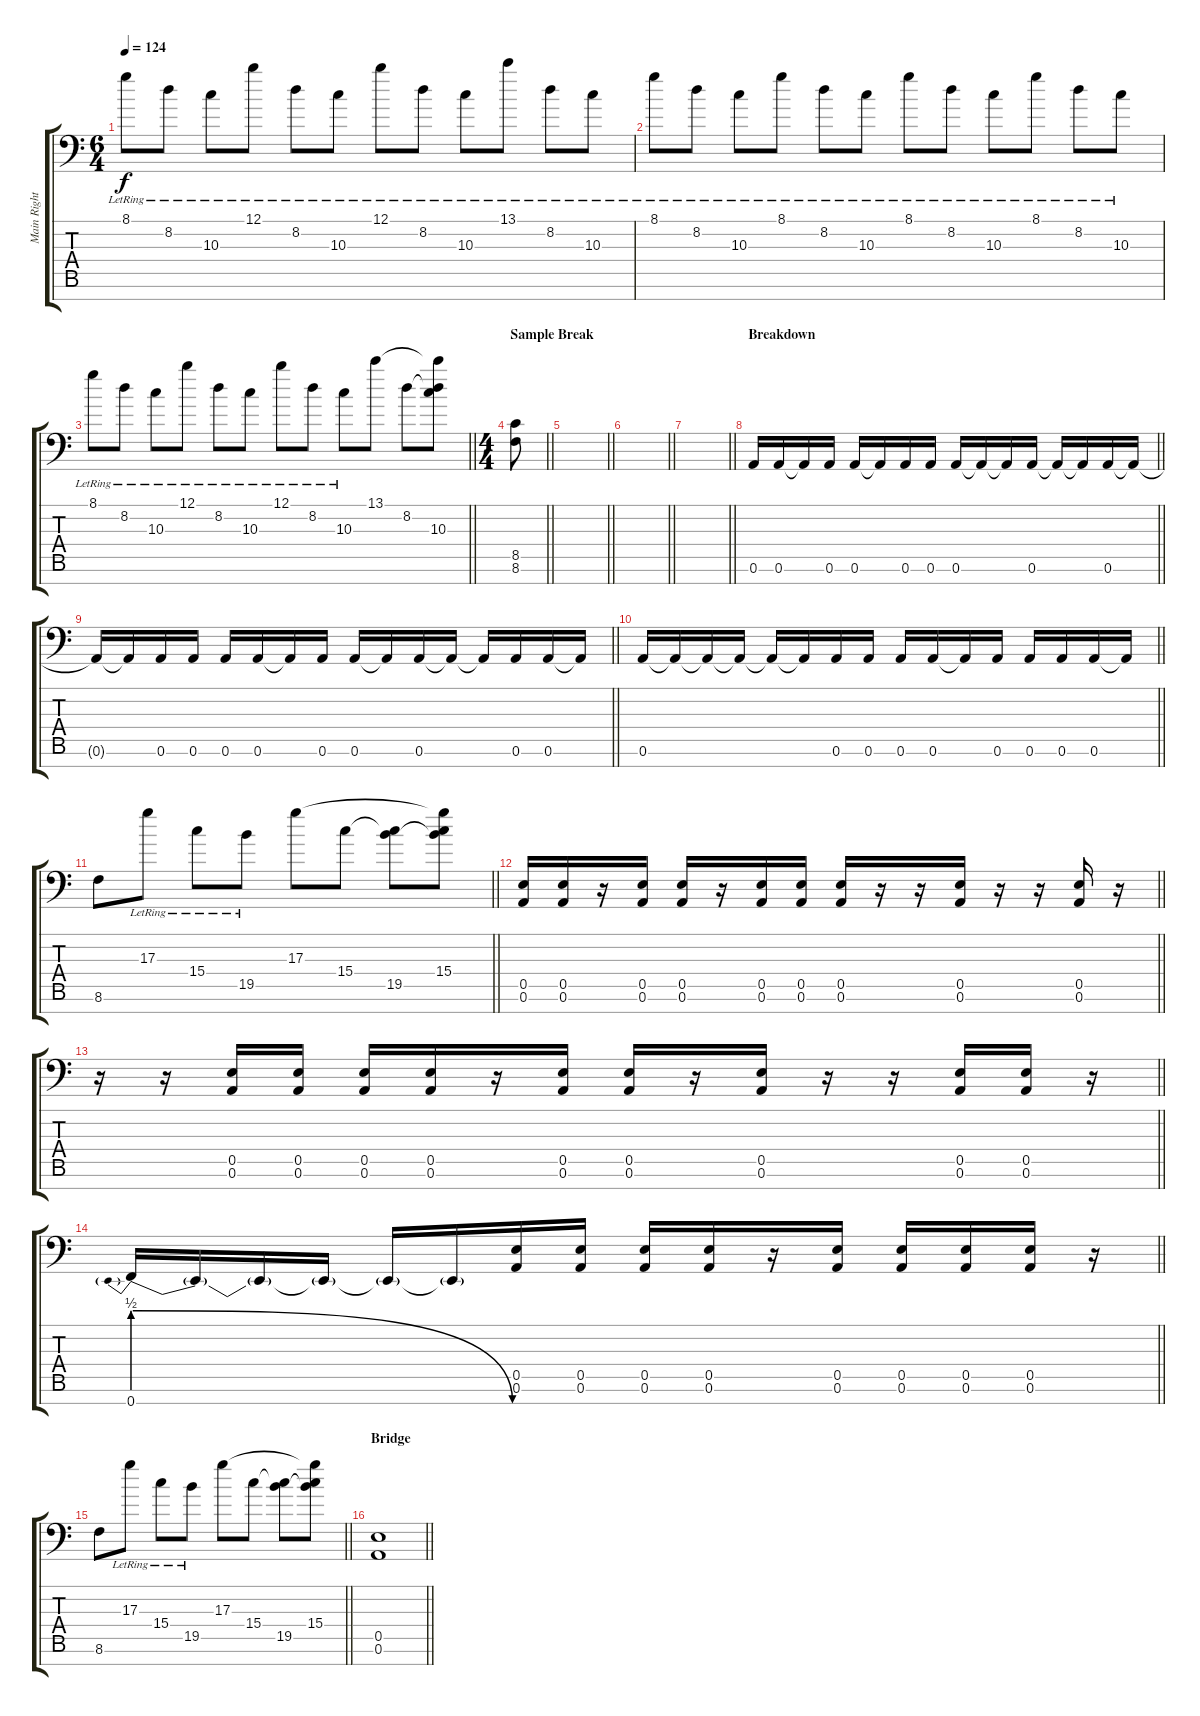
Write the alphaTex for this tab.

\track ("Main Right" "Main Right") {instrument distortionguitar}
\staff {score tabs}
\tuning (B3 Gb3 D3 A2 E2 A1 E1) {hide}
\ts (6 4)
\tempo 124
\clef f4
\ks c
8.1{lr}.8{dy f} 8.2{lr}.8 10.3{lr}.8 12.1{lr}.8 8.2{lr}.8 10.3{lr}.8 12.1{lr}.8 8.2{lr}.8 10.3{lr}.8 13.1{lr}.8 8.2{lr}.8 10.3{lr}.8 |
8.1{lr}.8 8.2{lr}.8 10.3{lr}.8 8.1{lr}.8 8.2{lr}.8 10.3{lr}.8 8.1{lr}.8 8.2{lr}.8 10.3{lr}.8 8.1{lr}.8 8.2{lr}.8 10.3{lr}.8 |
\barLineRight lightlight
8.1{lr}.8 8.2{lr}.8 10.3{lr}.8 12.1{lr}.8 8.2{lr}.8 10.3{lr}.8 12.1{lr}.8 8.2{lr}.8 10.3{lr}.8 13.1.8 8.2.8 (13.1{t} 8.2{t} 10.3).8 |
\ts (4 4)
\section ("" "Sample Break")
\barLineRight lightlight
(8.5 8.6).8 |
\barLineRight lightlight
|
\barLineRight lightlight
|
\barLineRight lightlight
|
\section ("" "Breakdown")
\barLineRight lightlight
0.6.16 0.6.16 0.6{t}.16 0.6.16 0.6.16 0.6{t}.16 0.6.16 0.6.16 0.6.16 0.6{t}.16 0.6{t}.16 0.6.16 0.6{t}.16 0.6{t}.16 0.6.16 0.6{t}.16 |
\barLineRight lightlight
0.6{t}.16 0.6{t}.16 0.6.16 0.6.16 0.6.16 0.6.16 0.6{t}.16 0.6.16 0.6.16 0.6{t}.16 0.6.16 0.6{t}.16 0.6{t}.16 0.6.16 0.6.16 0.6{t}.16 |
\barLineRight lightlight
0.6.16 0.6{t}.16 0.6{t}.16 0.6{t}.16 0.6{t}.16 0.6{t}.16 0.6.16 0.6.16 0.6.16 0.6.16 0.6{t}.16 0.6.16 0.6.16 0.6.16 0.6.16 0.6{t}.16 |
\barLineRight lightlight
8.6.8 17.3{lr}.8 15.4{lr}.8 19.5{lr}.8 17.3.8 15.4.8 (15.4{t} 19.5).8 (17.3{t} 15.4 19.5{t}).8 |
\barLineRight lightlight
(0.5 0.6).16 (0.5 0.6).16 r.16 (0.5 0.6).16 (0.5 0.6).16 r.16 (0.5 0.6).16 (0.5 0.6).16 (0.5 0.6).16 r.16 r.16 (0.5 0.6).16 r.16 r.16 (0.5 0.6).16 r.16 |
\barLineRight lightlight
r.16 r.16 (0.5 0.6).16 (0.5 0.6).16 (0.5 0.6).16 (0.5 0.6).16 r.16 (0.5 0.6).16 (0.5 0.6).16 r.16 (0.5 0.6).16 r.16 r.16 (0.5 0.6).16 (0.5 0.6).16 r.16 |
\barLineRight lightlight
0.7{be (prebendrelease 0 2 60 0)}.16 0.7{t}.16 0.7{t}.16 0.7{t}.16 0.7{t}.16 0.7{t}.16 (0.5 0.6).16 (0.5 0.6).16 (0.5 0.6).16 (0.5 0.6).16 r.16 (0.5 0.6).16 (0.5 0.6).16 (0.5 0.6).16 (0.5 0.6).16 r.16 |
\barLineRight lightlight
8.6.8 17.3{lr}.8 15.4{lr}.8 19.5{lr}.8 17.3.8 15.4.8 (15.4{t} 19.5).8 (17.3{t} 15.4 19.5{t}).8 |
\section ("" "Bridge")
\barLineRight lightlight
(0.5 0.6).1
